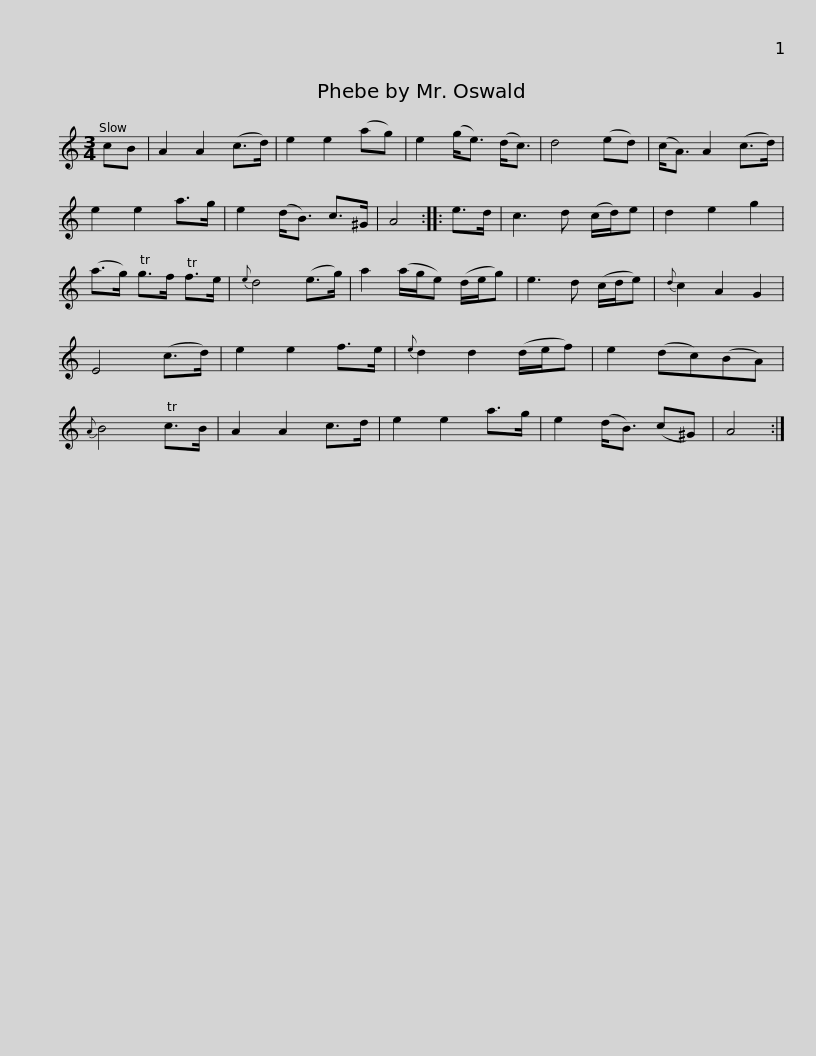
X:1
L:1/8
M:3/4
I:linebreak $
K:C
V:1 treble
V:1
 cB | A2 A2 (c>d) | e2 e2 (ag) | e2 (g<e) (d<c) | d4 (ed) | %5
 (c<A) A2 (c>d) | e2 e2 a>g | e2 (d<B) c>^G | A4 :: e>d |$ %10
 c3 d (c/d/)e | d2 e2 g2 | (a>g) Tg>f Tf>e |{e} d4 (e>g) | a2 (a/g/e) (d/e/g) | %15
 e3 d (c/d/e) |{d} c2 A2 G2 | E4 (c>d) | e2 e2 f>e |${e} d2 d2 (d/e/f) | %20
 e2 (dc)(BA) |{A} B4 Tc>B | A2 A2 c>d | e2 e2 a>g | e2 (d<B) (c^G) | %25
 A4 :| %26
